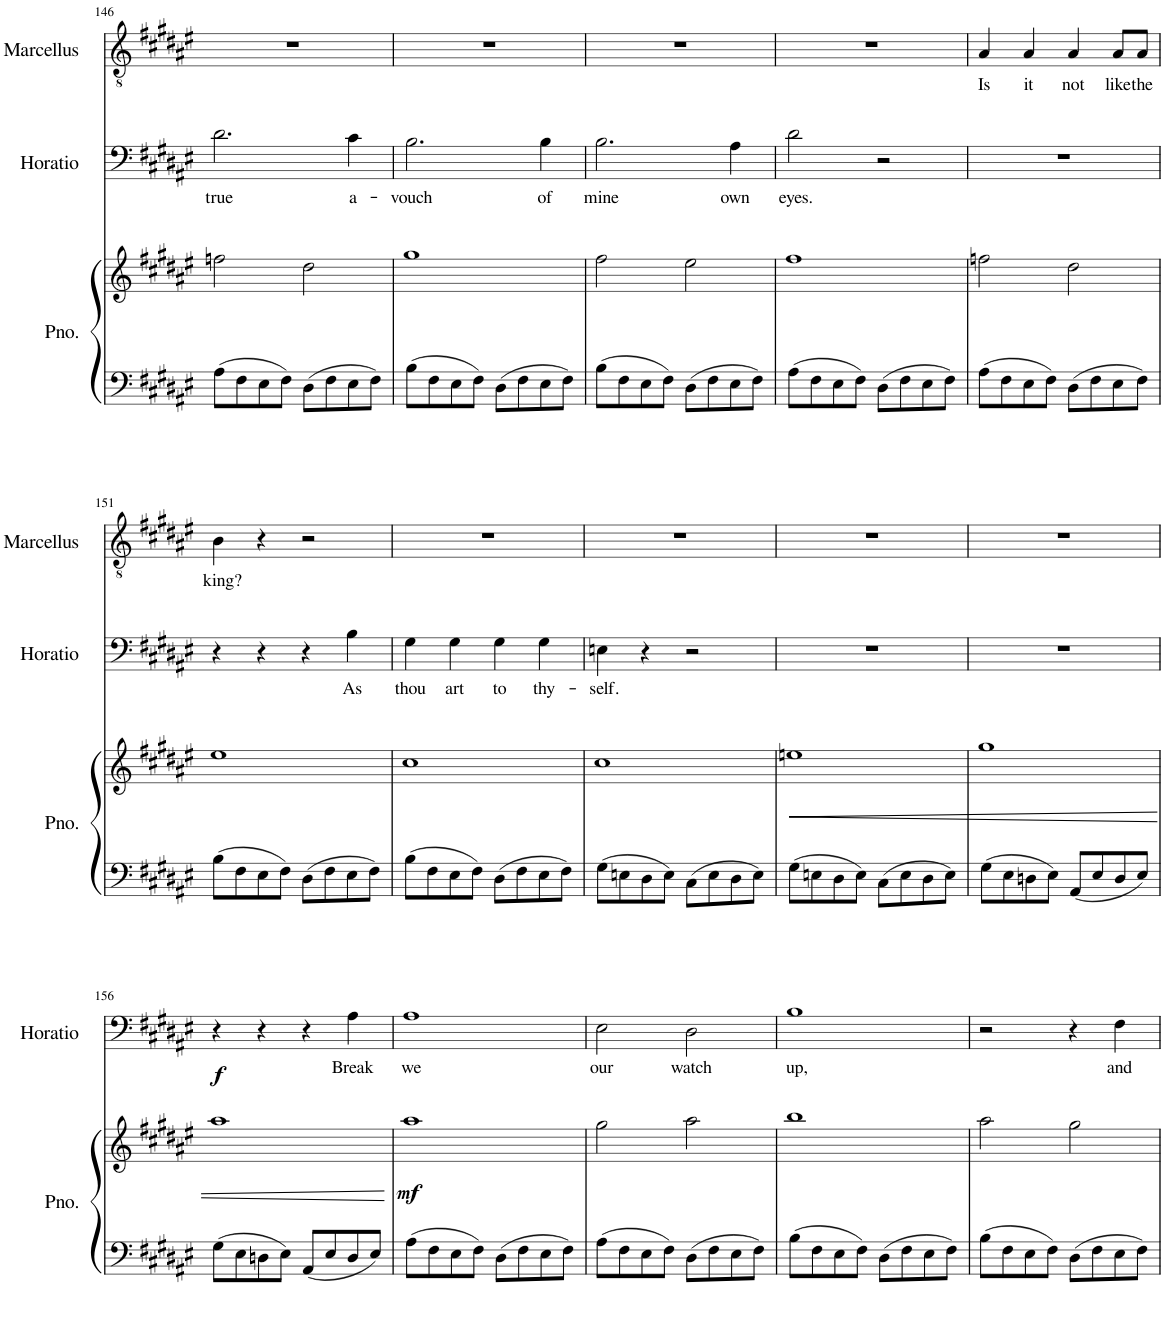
**kern	**kern	**dynam	**kern	**text	**dynam	**kern	**text
*part3	*part3	*part3	*part2	*part2	*part2	*part1	*part1
*staff4	*staff3	*staff3/4	*staff2	*staff2	*staff2	*staff1	*staff1
*I"Piano	*	*	*I"Horatio	*	*	*I"Marcellus	*
*I'Pno.	*	*	*I'Horatio	*	*	*I'Marcellus	*
!!LO:PB:g=z
*clefF4	*clefG2	*	*clefF4	*	*	*clefGv2	*
*k[f#c#g#d#a#e#]	*k[f#c#g#d#a#e#]	*	*k[f#c#g#d#a#e#]	*	*	*k[f#c#g#d#a#e#]	*
*M4/4	*M4/4	*	*M4/4	*	*	*M4/4	*
=146	=146	=146	=146	=146	=146	=146	=146
!	!	!	!	!LO:LY:b	!	!	!
8A#\L	2ffn\	.	2.d#\	true	.	1r	.
8F#\	.	.	.	.	.	.	.
8E#\	.	.	.	.	.	.	.
8F#\J	.	.	.	.	.	.	.
8D#\L	2dd#\	.	.	.	.	.	.
8F#\	.	.	.	.	.	.	.
!	!	!	!	!LO:LY:b	!	!	!
8E#\	.	.	4c#\	a-	.	.	.
8F#\J	.	.	.	.	.	.	.
=147	=147	=147	=147	=147	=147	=147	=147
!	!	!	!	!LO:LY:b	!	!	!
8B\L	1gg#	.	2.B\	-vouch	.	1r	.
8F#\	.	.	.	.	.	.	.
8E#\	.	.	.	.	.	.	.
8F#\J	.	.	.	.	.	.	.
8D#\L	.	.	.	.	.	.	.
8F#\	.	.	.	.	.	.	.
!	!	!	!	!LO:LY:b	!	!	!
8E#\	.	.	4B\	of	.	.	.
8F#\J	.	.	.	.	.	.	.
=148	=148	=148	=148	=148	=148	=148	=148
!	!	!	!	!LO:LY:b	!	!	!
8B\L	2ff#\	.	2.B\	mine	.	1r	.
8F#\	.	.	.	.	.	.	.
8E#\	.	.	.	.	.	.	.
8F#\J	.	.	.	.	.	.	.
8D#\L	2ee#\	.	.	.	.	.	.
8F#\	.	.	.	.	.	.	.
!	!	!	!	!LO:LY:b	!	!	!
8E#\	.	.	4A#\	own	.	.	.
8F#\J	.	.	.	.	.	.	.
=149	=149	=149	=149	=149	=149	=149	=149
!	!	!	!	!LO:LY:b	!	!	!
8A#\L	1ff#	.	2d#\	eyes.	.	1r	.
8F#\	.	.	.	.	.	.	.
8E#\	.	.	.	.	.	.	.
8F#\J	.	.	.	.	.	.	.
8D#\L	.	.	2r	.	.	.	.
8F#\	.	.	.	.	.	.	.
8E#\	.	.	.	.	.	.	.
8F#\J	.	.	.	.	.	.	.
=150	=150	=150	=150	=150	=150	=150	=150
!	!	!	!	!	!	!	!LO:LY:b
8A#\L	2ffn\	.	1r	.	.	4A#/	Is
8F#\	.	.	.	.	.	.	.
!	!	!	!	!	!	!	!LO:LY:b
8E#\	.	.	.	.	.	4A#/	it
8F#\J	.	.	.	.	.	.	.
!	!	!	!	!	!	!	!LO:LY:b
8D#\L	2dd#\	.	.	.	.	4A#/	not
8F#\	.	.	.	.	.	.	.
!	!	!	!	!	!	!	!LO:LY:b
8E#\	.	.	.	.	.	8A#/L	like
!	!	!	!	!	!	!	!LO:LY:b
8F#\J	.	.	.	.	.	8A#/J	the
!!LO:LB:g=z
=151	=151	=151	=151	=151	=151	=151	=151
!	!	!	!	!	!	!	!LO:LY:b
8B\L	1ee#	.	4r	.	.	4B\	king?
8F#\	.	.	.	.	.	.	.
8E#\	.	.	4r	.	.	4r	.
8F#\J	.	.	.	.	.	.	.
8D#\L	.	.	4r	.	.	2r	.
8F#\	.	.	.	.	.	.	.
!	!	!	!	!LO:LY:b	!	!	!
8E#\	.	.	4B\	As	.	.	.
8F#\J	.	.	.	.	.	.	.
=152	=152	=152	=152	=152	=152	=152	=152
!	!	!	!	!LO:LY:b	!	!	!
8B\L	1cc#	.	4G#\	thou	.	1r	.
8F#\	.	.	.	.	.	.	.
!	!	!	!	!LO:LY:b	!	!	!
8E#\	.	.	4G#\	art	.	.	.
8F#\J	.	.	.	.	.	.	.
!	!	!	!	!LO:LY:b	!	!	!
8D#\L	.	.	4G#\	to	.	.	.
8F#\	.	.	.	.	.	.	.
!	!	!	!	!LO:LY:b	!	!	!
8E#\	.	.	4G#\	thy-	.	.	.
8F#\J	.	.	.	.	.	.	.
=153	=153	=153	=153	=153	=153	=153	=153
!	!	!	!	!LO:LY:b	!	!	!
8G#\L	1cc#	.	4En\	-self.	.	1r	.
8En\	.	.	.	.	.	.	.
8D#\	.	.	4r	.	.	.	.
8E\J	.	.	.	.	.	.	.
8C#\L	.	.	2r	.	.	.	.
8E\	.	.	.	.	.	.	.
8D#\	.	.	.	.	.	.	.
8E\J	.	.	.	.	.	.	.
=154	=154	=154	=154	=154	=154	=154	=154
!	!	!LO:HP:b	!	!	!	!	!
8G#\L	1een	<	1r	.	.	1r	.
8En\	.	.	.	.	.	.	.
8D#\	.	.	.	.	.	.	.
8E\J	.	.	.	.	.	.	.
8C#\L	.	.	.	.	.	.	.
8E\	.	.	.	.	.	.	.
8D#\	.	.	.	.	.	.	.
8E\J	.	.	.	.	.	.	.
=155	=155	=155	=155	=155	=155	=155	=155
8G#\L	1gg#	.	1r	.	.	1r	.
8E#\	.	.	.	.	.	.	.
8Dn\	.	.	.	.	.	.	.
8E#\J	.	.	.	.	.	.	.
8AA#/L	.	.	.	.	.	.	.
8E#/	.	.	.	.	.	.	.
8D/	.	.	.	.	.	.	.
8E#/J	.	.	.	.	.	.	.
!!LO:LB:g=z
=156	=156	=156	=156	=156	=156	=156	=156
!	!	!	!	!	!LO:DY:b	!	!
8G#\L	1aa#	.	4r	.	f	1r	.
8E#\	.	.	.	.	.	.	.
8Dn\	.	.	4r	.	.	.	.
8E#\J	.	.	.	.	.	.	.
8AA#/L	.	.	4r	.	.	.	.
8E#/	.	.	.	.	.	.	.
!	!	!	!	!LO:LY:b	!	!	!
8D/	.	.	4A#\	Break	.	.	.
8E#/J	.	.	.	.	.	.	.
.	.	[	.	.	.	.	.
=157	=157	=157	=157	=157	=157	=157	=157
!	!	!LO:DY:b	!	!LO:LY:b	!	!	!
8A#\L	1aa#	mf	1A#	we	.	1r	.
8F#\	.	.	.	.	.	.	.
8E#\	.	.	.	.	.	.	.
8F#\J	.	.	.	.	.	.	.
8D#\L	.	.	.	.	.	.	.
8F#\	.	.	.	.	.	.	.
8E#\	.	.	.	.	.	.	.
8F#\J	.	.	.	.	.	.	.
=158	=158	=158	=158	=158	=158	=158	=158
!	!	!	!	!LO:LY:b	!	!	!
8A#\L	2gg#\	.	2E#\	our	.	1r	.
8F#\	.	.	.	.	.	.	.
8E#\	.	.	.	.	.	.	.
8F#\J	.	.	.	.	.	.	.
!	!	!	!	!LO:LY:b	!	!	!
8D#\L	2aa#\	.	2D#\	watch	.	.	.
8F#\	.	.	.	.	.	.	.
8E#\	.	.	.	.	.	.	.
8F#\J	.	.	.	.	.	.	.
=159	=159	=159	=159	=159	=159	=159	=159
!	!	!	!	!LO:LY:b	!	!	!
8B\L	1bb	.	1B	up,	.	1r	.
8F#\	.	.	.	.	.	.	.
8E#\	.	.	.	.	.	.	.
8F#\J	.	.	.	.	.	.	.
8D#\L	.	.	.	.	.	.	.
8F#\	.	.	.	.	.	.	.
8E#\	.	.	.	.	.	.	.
8F#\J	.	.	.	.	.	.	.
=160	=160	=160	=160	=160	=160	=160	=160
8B\L	2aa#\	.	2r	.	.	1r	.
8F#\	.	.	.	.	.	.	.
8E#\	.	.	.	.	.	.	.
8F#\J	.	.	.	.	.	.	.
8D#\L	2gg#\	.	4r	.	.	.	.
8F#\	.	.	.	.	.	.	.
!	!	!	!	!LO:LY:b	!	!	!
8E#\	.	.	4F#\	and	.	.	.
8F#\J	.	.	.	.	.	.	.
=	=	=	=	=	=	=	=
*-	*-	*-	*-	*-	*-	*-	*-
